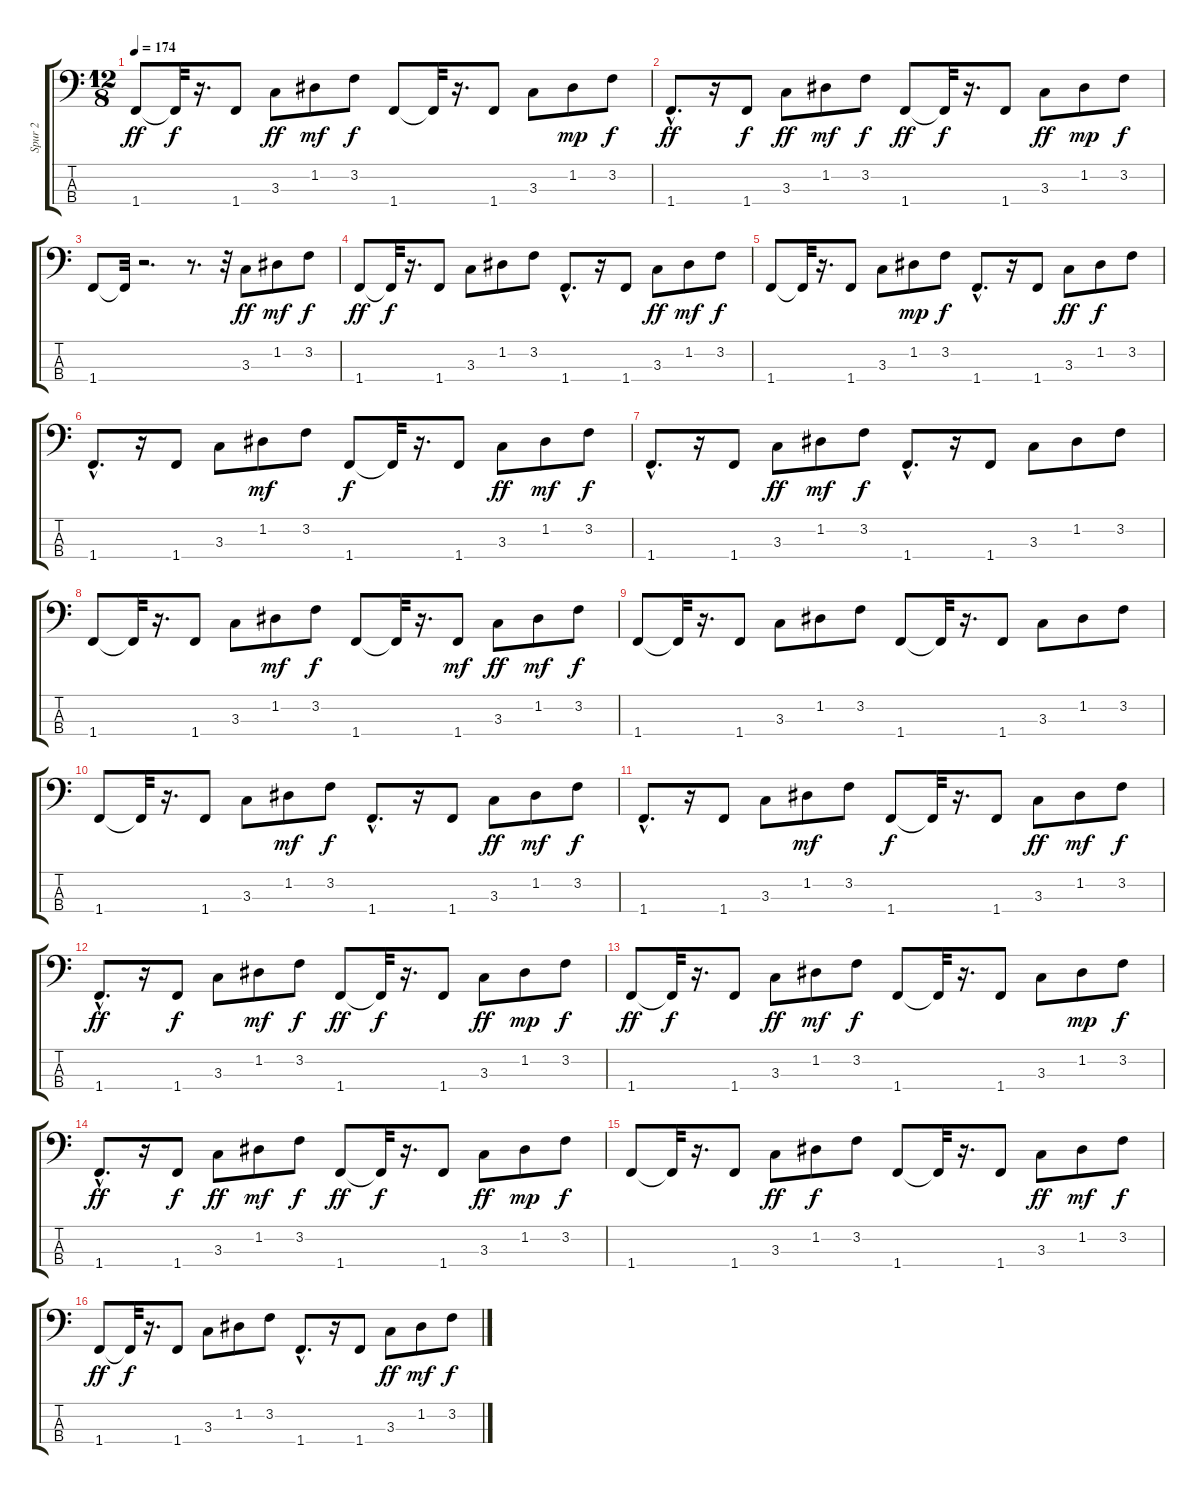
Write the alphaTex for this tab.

\track ("Spur 2" "Spur 2") {instrument slapbass2}
\staff {score tabs}
\tuning (G2 D2 A1 E1) {hide}
\ts (12 8)
\tempo 174
\clef f4
\ks c
1.4.8{dy ff} 1.4{t}.32{dy f} r.16{d} 1.4.8 3.3.8{dy ff} 1.2.8{dy mf} 3.2.8{dy f} 1.4.8 1.4{t}.32 r.16{d} 1.4.8 3.3.8 1.2.8{dy mp} 3.2.8{dy f} |
1.4{hac}.8{d dy ff} r.16 1.4.8{dy f} 3.3.8{dy ff} 1.2.8{dy mf} 3.2.8{dy f} 1.4.8{dy ff} 1.4{t}.32{dy f} r.16{d} 1.4.8 3.3.8{dy ff} 1.2.8{dy mp} 3.2.8{dy f} |
1.4.8 1.4{t}.32 r.2{d} r.8{d} r.32 3.3.8{dy ff} 1.2.8{dy mf} 3.2.8{dy f} |
1.4.8{dy ff} 1.4{t}.32{dy f} r.16{d} 1.4.8 3.3.8 1.2.8 3.2.8 1.4{hac}.8{d} r.16 1.4.8 3.3.8{dy ff} 1.2.8{dy mf} 3.2.8{dy f} |
1.4.8 1.4{t}.32 r.16{d} 1.4.8 3.3.8 1.2.8{dy mp} 3.2.8{dy f} 1.4{hac}.8{d} r.16 1.4.8 3.3.8{dy ff} 1.2.8{dy f} 3.2.8 |
1.4{hac}.8{d} r.16 1.4.8 3.3.8 1.2.8{dy mf} 3.2.8 1.4.8{dy f} 1.4{t}.32 r.16{d} 1.4.8 3.3.8{dy ff} 1.2.8{dy mf} 3.2.8{dy f} |
1.4{hac}.8{d} r.16 1.4.8 3.3.8{dy ff} 1.2.8{dy mf} 3.2.8{dy f} 1.4{hac}.8{d} r.16 1.4.8 3.3.8 1.2.8 3.2.8 |
1.4.8 1.4{t}.32 r.16{d} 1.4.8 3.3.8 1.2.8{dy mf} 3.2.8{dy f} 1.4.8 1.4{t}.32 r.16{d} 1.4.8{dy mf} 3.3.8{dy ff} 1.2.8{dy mf} 3.2.8{dy f} |
1.4.8 1.4{t}.32 r.16{d} 1.4.8 3.3.8 1.2.8 3.2.8 1.4.8 1.4{t}.32 r.16{d} 1.4.8 3.3.8 1.2.8 3.2.8 |
1.4.8 1.4{t}.32 r.16{d} 1.4.8 3.3.8 1.2.8{dy mf} 3.2.8{dy f} 1.4{hac}.8{d} r.16 1.4.8 3.3.8{dy ff} 1.2.8{dy mf} 3.2.8{dy f} |
1.4{hac}.8{d} r.16 1.4.8 3.3.8 1.2.8{dy mf} 3.2.8 1.4.8{dy f} 1.4{t}.32 r.16{d} 1.4.8 3.3.8{dy ff} 1.2.8{dy mf} 3.2.8{dy f} |
1.4{hac}.8{d dy ff} r.16 1.4.8{dy f} 3.3.8 1.2.8{dy mf} 3.2.8{dy f} 1.4.8{dy ff} 1.4{t}.32{dy f} r.16{d} 1.4.8 3.3.8{dy ff} 1.2.8{dy mp} 3.2.8{dy f} |
1.4.8{dy ff} 1.4{t}.32{dy f} r.16{d} 1.4.8 3.3.8{dy ff} 1.2.8{dy mf} 3.2.8{dy f} 1.4.8 1.4{t}.32 r.16{d} 1.4.8 3.3.8 1.2.8{dy mp} 3.2.8{dy f} |
1.4{hac}.8{d dy ff} r.16 1.4.8{dy f} 3.3.8{dy ff} 1.2.8{dy mf} 3.2.8{dy f} 1.4.8{dy ff} 1.4{t}.32{dy f} r.16{d} 1.4.8 3.3.8{dy ff} 1.2.8{dy mp} 3.2.8{dy f} |
1.4.8 1.4{t}.32 r.16{d} 1.4.8 3.3.8{dy ff} 1.2.8{dy f} 3.2.8 1.4.8 1.4{t}.32 r.16{d} 1.4.8 3.3.8{dy ff} 1.2.8{dy mf} 3.2.8{dy f} |
1.4.8{dy ff} 1.4{t}.32{dy f} r.16{d} 1.4.8 3.3.8 1.2.8 3.2.8 1.4{hac}.8{d} r.16 1.4.8 3.3.8{dy ff} 1.2.8{dy mf} 3.2.8{dy f}
